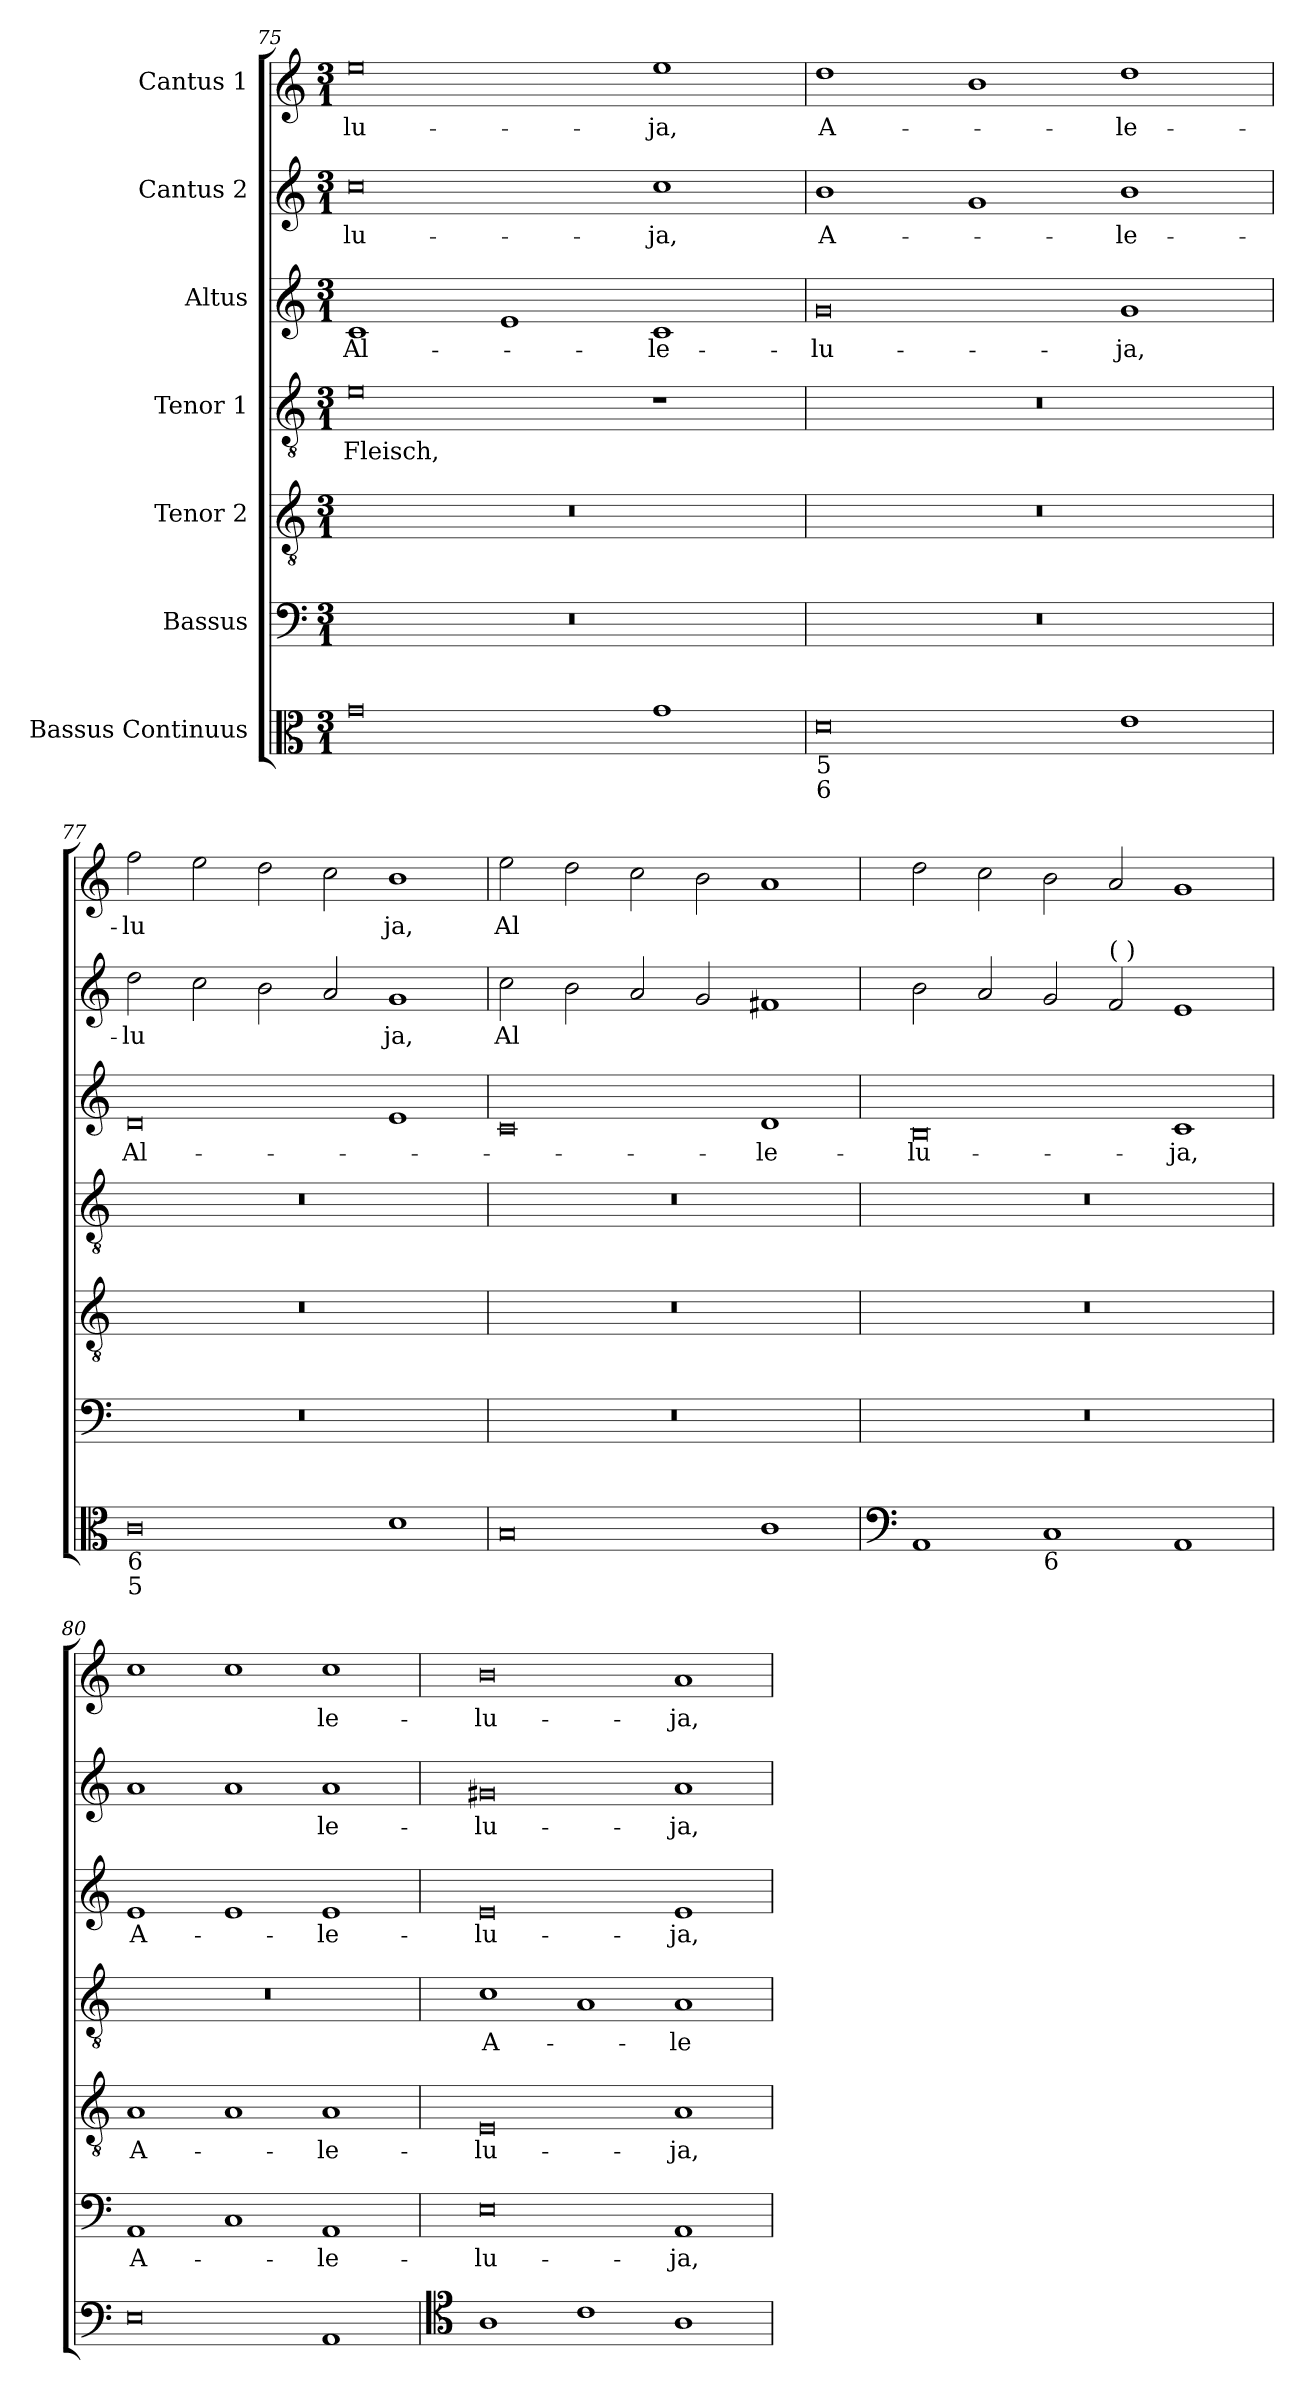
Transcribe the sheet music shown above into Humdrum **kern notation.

**kern	**kern	**text	**kern	**text	**kern	**text	**kern	**text	**kern	**text	**kern	**text
*part7	*part6	*part6	*part5	*part5	*part4	*part4	*part3	*part3	*part2	*part2	*part1	*part1
*staff7	*staff6	*staff6	*staff5	*staff5	*staff4	*staff4	*staff3	*staff3	*staff2	*staff2	*staff1	*staff1
*I"Bassus Continuus	*I"Bassus	*	*I"Tenor 2	*	*I"Tenor 1	*	*I"Altus	*	*I"Cantus 2	*	*I"Cantus 1	*
!!LO:LB:g=z
*clefC3	*clefF4	*	*clefGv2	*	*clefGv2	*	*clefG2	*	*clefG2	*	*clefG2	*
*k[]	*k[]	*	*k[]	*	*k[]	*	*k[]	*	*k[]	*	*k[]	*
*C:	*C:	*	*C:	*	*C:	*	*C:	*	*C:	*	*C:	*
*M3/1	*M3/1	*	*M3/1	*	*M3/1	*	*M3/1	*	*M3/1	*	*M3/1	*
=75	=75	=75	=75	=75	=75	=75	=75	=75	=75	=75	=75	=75
!	!	!	!	!	!	!LO:LY:b	!	!LO:LY:b	!	!LO:LY:b	!	!LO:LY:b
0g	0.r	.	0.r	.	0e	Fleisch,	1c	Al-	0cc	-lu-	0ee	-lu-
.	.	.	.	.	.	.	1e	.	.	.	.	.
!	!	!	!	!	!	!	!	!LO:LY:b	!	!LO:LY:b	!	!LO:LY:b
1g	.	.	.	.	1r	.	1c	-le-	1cc	-ja,	1ee	-ja,
=76	=76	=76	=76	=76	=76	=76	=76	=76	=76	=76	=76	=76
!LO:TX:b:t=5	!	!	!	!	!	!	!	!	!	!	!	!
!LO:TX:b:t=6	!	!	!	!	!	!	!	!	!	!	!	!
!	!	!	!	!	!	!	!	!LO:LY:b	!	!LO:LY:b	!	!LO:LY:b
0d	0.r	.	0.r	.	0.r	.	0g	-lu-	1b	A-	1dd	A-
.	.	.	.	.	.	.	.	.	1g	.	1b	.
!	!	!	!	!	!	!	!	!LO:LY:b	!	!LO:LY:b	!	!LO:LY:b
1e	.	.	.	.	.	.	1g	-ja,	1b	-le-	1dd	-le-
=77	=77	=77	=77	=77	=77	=77	=77	=77	=77	=77	=77	=77
!LO:TX:b:t=6	!	!	!	!	!	!	!	!	!	!	!	!
!LO:TX:b:t=5	!	!	!	!	!	!	!	!	!	!	!	!
!	!	!	!	!	!	!	!	!LO:LY:b	!	!LO:LY:b	!	!LO:LY:b
0c	0.r	.	0.r	.	0.r	.	0d	Al-	2dd	-lu	2ff	-lu
.	.	.	.	.	.	.	.	.	2cc	.	2ee	.
.	.	.	.	.	.	.	.	.	2b	.	2dd	.
.	.	.	.	.	.	.	.	.	2a	.	2cc	.
!	!	!	!	!	!	!	!	!	!	!LO:LY:b	!	!LO:LY:b
1d	.	.	.	.	.	.	1e	.	1g	ja,	1b	ja,
=78	=78	=78	=78	=78	=78	=78	=78	=78	=78	=78	=78	=78
!	!	!	!	!	!	!	!	!	!	!LO:LY:b	!	!LO:LY:b
0B	0.r	.	0.r	.	0.r	.	0c	.	2cc	Al	2ee	Al
.	.	.	.	.	.	.	.	.	2b	.	2dd	.
.	.	.	.	.	.	.	.	.	2a	.	2cc	.
.	.	.	.	.	.	.	.	.	2g	.	2b	.
!	!	!	!	!	!	!	!	!LO:LY:b	!	!	!	!
1c	.	.	.	.	.	.	1d	-le-	1f#X	.	1a	.
=79	=79	=79	=79	=79	=79	=79	=79	=79	=79	=79	=79	=79
*clefF4	*	*	*	*	*	*	*	*	*	*	*	*
!	!	!	!	!	!	!	!	!LO:LY:b	!	!	!	!
1AA	0.r	.	0.r	.	0.r	.	0B	-lu-	2b	.	2dd	.
.	.	.	.	.	.	.	.	.	2a	.	2cc	.
!LO:TX:b:t=6	!	!	!	!	!	!	!	!	!	!	!	!
1C	.	.	.	.	.	.	.	.	2g	.	2b	.
!	!	!	!	!	!	!	!	!	!LO:TX:a:t=(  )	!	!	!
.	.	.	.	.	.	.	.	.	2f	.	2a	.
!	!	!	!	!	!	!	!	!LO:LY:b	!	!	!	!
1AA	.	.	.	.	.	.	1c	-ja,	1e	.	1g	.
=80	=80	=80	=80	=80	=80	=80	=80	=80	=80	=80	=80	=80
!	!	!LO:LY:b	!	!LO:LY:b	!	!	!	!LO:LY:b	!	!	!	!
0E	1AA	A-	1A	A-	0.r	.	1e	A-	1a	.	1cc	.
.	1C	.	1A	.	.	.	1e	.	1a	.	1cc	.
!	!	!LO:LY:b	!	!LO:LY:b	!	!	!	!LO:LY:b	!	!LO:LY:b	!	!LO:LY:b
1AA	1AA	-le-	1A	-le-	.	.	1e	-le-	1a	le-	1cc	le-
!!LO:LB:g=z
=81	=81	=81	=81	=81	=81	=81	=81	=81	=81	=81	=81	=81
*clefC4	*	*	*	*	*	*	*	*	*	*	*	*
!	!	!LO:LY:b	!	!LO:LY:b	!	!LO:LY:b	!	!LO:LY:b	!	!LO:LY:b	!	!LO:LY:b
1A	0E	-lu-	0E	-lu-	1c	A-	0e	-lu-	0g#X	-lu-	0b	-lu-
1c	.	.	.	.	1A	.	.	.	.	.	.	.
!	!	!LO:LY:b	!	!LO:LY:b	!	!LO:LY:b	!	!LO:LY:b	!	!LO:LY:b	!	!LO:LY:b
1A	1AA	-ja,	1A	-ja,	1A	-le-	1e	-ja,	1a	-ja,	1a	-ja,
=	=	=	=	=	=	=	=	=	=	=	=	=
*-	*-	*-	*-	*-	*-	*-	*-	*-	*-	*-	*-	*-
